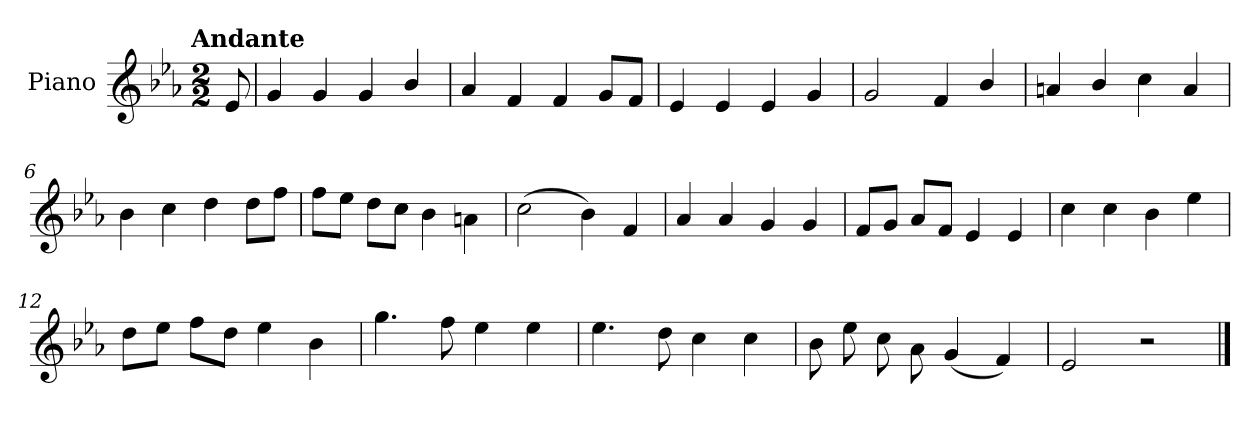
**kern
*part1
*staff1
*I"Piano
*I'Pno.
*clefG2
*k[b-e-a-]
!!LO:TX:omd:t=Andante
*M2/2
*MM92
=
8e-/
=1
4g/
4g/
4g/
4b-/
=2
4a-/
4f/
4f/
8g/L
8f/J
=3
4e-/
4e-/
4e-/
4g/
!!LO:LB:g=z
=4
2g/
4f/
4b-/
=5
4an/
4b-/
4cc\
4a/
=6
4b-\
4cc\
4dd\
8dd\L
8ff\J
=7
8ff\L
8ee-\J
8dd\L
8cc\J
4b-\
4an\
=8
(>2cc\
4b-\)
4f/
!!LO:LB:g=z
=9
4a-/
4a-/
4g/
4g/
=10
8f/L
8g/J
8a-/L
8f/J
4e-/
4e-/
=11
4cc\
4cc\
4b-\
4ee-\
=12
8dd\L
8ee-\J
8ff\L
8dd\J
4ee-\
4b-\
!!LO:LB:g=z
=13
4.gg\
8ff\
4ee-\
4ee-\
=14
4.ee-\
8dd\
4cc\
4cc\
=15
8b-\
8ee-\
8cc\
8a-\
(<4g/
4f/)
=16
2e-/
2r
==
*-
